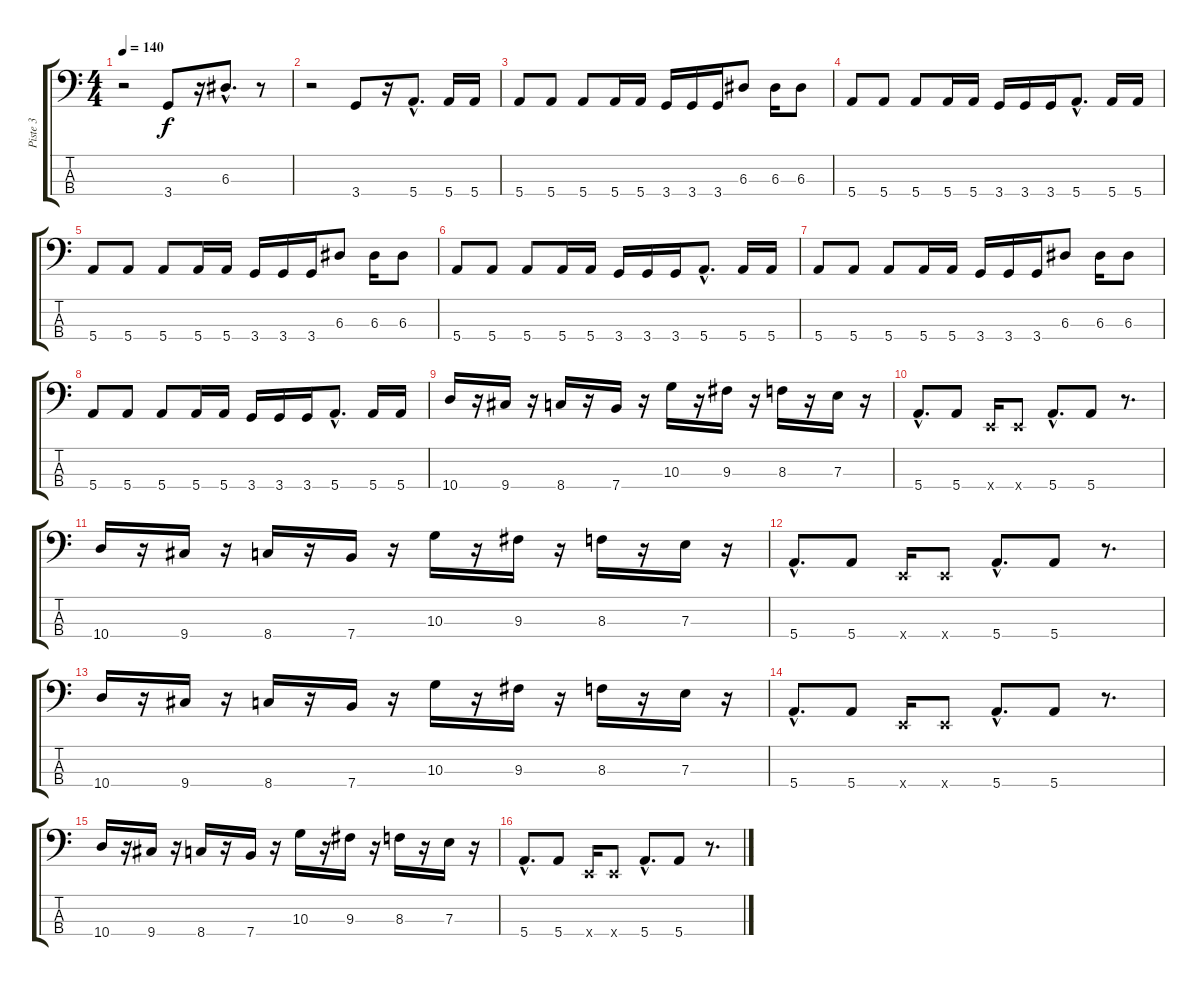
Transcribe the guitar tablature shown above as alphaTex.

\track ("Piste 3" "Piste 3") {instrument electricbassfinger}
\staff {score tabs}
\tuning (G2 D2 A1 E1) {hide}
\ts (4 4)
\tempo 140
\clef f4
\ks c
r.2{dy f instrument electricbassfinger} 3.4.8 r.16 6.3{hac}.8{d} r.8 |
r.2 3.4.8 r.16 5.4{hac}.8{d} 5.4.16 5.4.16 |
5.4.8 5.4.8 5.4.8 5.4.16 5.4.16 3.4.16 3.4.16 3.4.16 6.3.8 6.3.16 6.3.8 |
5.4.8 5.4.8 5.4.8 5.4.16 5.4.16 3.4.16 3.4.16 3.4.16 5.4{hac}.8{d} 5.4.16 5.4.16 |
5.4.8 5.4.8 5.4.8 5.4.16 5.4.16 3.4.16 3.4.16 3.4.16 6.3.8 6.3.16 6.3.8 |
5.4.8 5.4.8 5.4.8 5.4.16 5.4.16 3.4.16 3.4.16 3.4.16 5.4{hac}.8{d} 5.4.16 5.4.16 |
5.4.8 5.4.8 5.4.8 5.4.16 5.4.16 3.4.16 3.4.16 3.4.16 6.3.8 6.3.16 6.3.8 |
5.4.8 5.4.8 5.4.8 5.4.16 5.4.16 3.4.16 3.4.16 3.4.16 5.4{hac}.8{d} 5.4.16 5.4.16 |
10.4.16 r.16 9.4.16 r.16 8.4.16 r.16 7.4.16 r.16 10.3.16 r.16 9.3.16 r.16 8.3.16 r.16 7.3.16 r.16 |
5.4{hac}.8{d} 5.4.8 0.4{x}.16 0.4{x}.8 5.4{hac}.8{d} 5.4.8 r.8{d} |
10.4.16 r.16 9.4.16 r.16 8.4.16 r.16 7.4.16 r.16 10.3.16 r.16 9.3.16 r.16 8.3.16 r.16 7.3.16 r.16 |
5.4{hac}.8{d} 5.4.8 0.4{x}.16 0.4{x}.8 5.4{hac}.8{d} 5.4.8 r.8{d} |
10.4.16 r.16 9.4.16 r.16 8.4.16 r.16 7.4.16 r.16 10.3.16 r.16 9.3.16 r.16 8.3.16 r.16 7.3.16 r.16 |
5.4{hac}.8{d} 5.4.8 0.4{x}.16 0.4{x}.8 5.4{hac}.8{d} 5.4.8 r.8{d} |
10.4.16 r.16 9.4.16 r.16 8.4.16 r.16 7.4.16 r.16 10.3.16 r.16 9.3.16 r.16 8.3.16 r.16 7.3.16 r.16 |
5.4{hac}.8{d} 5.4.8 0.4{x}.16 0.4{x}.8 5.4{hac}.8{d} 5.4.8 r.8{d}
